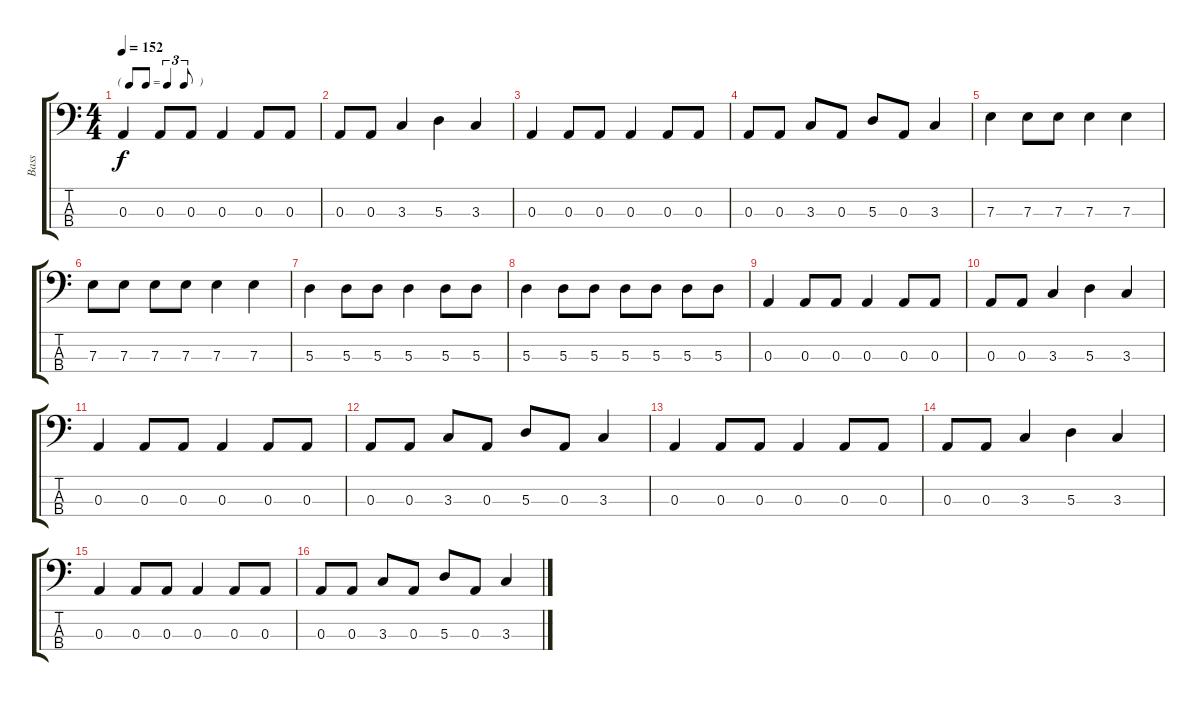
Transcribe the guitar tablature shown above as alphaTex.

\track ("Bass" "Bass") {instrument electricbasspick}
\staff {score tabs}
\tuning (G2 D2 A1 E1) {hide}
\ts (4 4)
\tf triplet8th
\tempo 152
\clef f4
\ks c
0.3.4{dy f} 0.3.8 0.3.8 0.3.4 0.3.8 0.3.8 |
0.3.8 0.3.8 3.3.4 5.3.4 3.3.4 |
0.3.4 0.3.8 0.3.8 0.3.4 0.3.8 0.3.8 |
0.3.8 0.3.8 3.3.8 0.3.8 5.3.8 0.3.8 3.3.4 |
7.3.4 7.3.8 7.3.8 7.3.4 7.3.4 |
7.3.8 7.3.8 7.3.8 7.3.8 7.3.4 7.3.4 |
5.3.4 5.3.8 5.3.8 5.3.4 5.3.8 5.3.8 |
5.3.4 5.3.8 5.3.8 5.3.8 5.3.8 5.3.8 5.3.8 |
0.3.4 0.3.8 0.3.8 0.3.4 0.3.8 0.3.8 |
0.3.8 0.3.8 3.3.4 5.3.4 3.3.4 |
0.3.4 0.3.8 0.3.8 0.3.4 0.3.8 0.3.8 |
0.3.8 0.3.8 3.3.8 0.3.8 5.3.8 0.3.8 3.3.4 |
0.3.4 0.3.8 0.3.8 0.3.4 0.3.8 0.3.8 |
0.3.8 0.3.8 3.3.4 5.3.4 3.3.4 |
0.3.4 0.3.8 0.3.8 0.3.4 0.3.8 0.3.8 |
0.3.8 0.3.8 3.3.8 0.3.8 5.3.8 0.3.8 3.3.4
